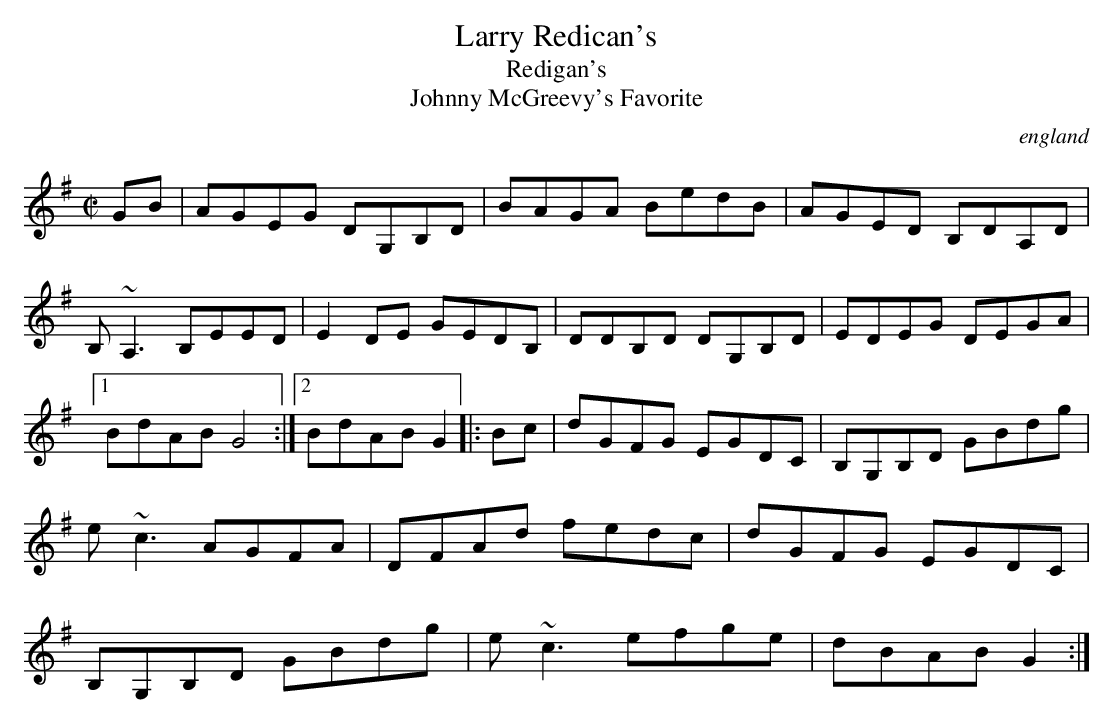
X:1
T:Larry Redican's
T:Redigan's
T:Johnny McGreevy's Favorite
O:england
M:C|
K:G
GB|AGEG DG,B,D|BAGA BedB|AGED B,DA,D|B,~A,3 B,EED|E2DE GEDB,|DDB,D DG,B,D|EDEG DEGA|1BdAB G4:|2BdAB G2|:Bc|\
dGFG EGDC|B,G,B,D GBdg|e~c3 AGFA|DFAd fedc|dGFG EGDC|B,G,B,D GBdg|e~c3 efge|dBAB G2:|
